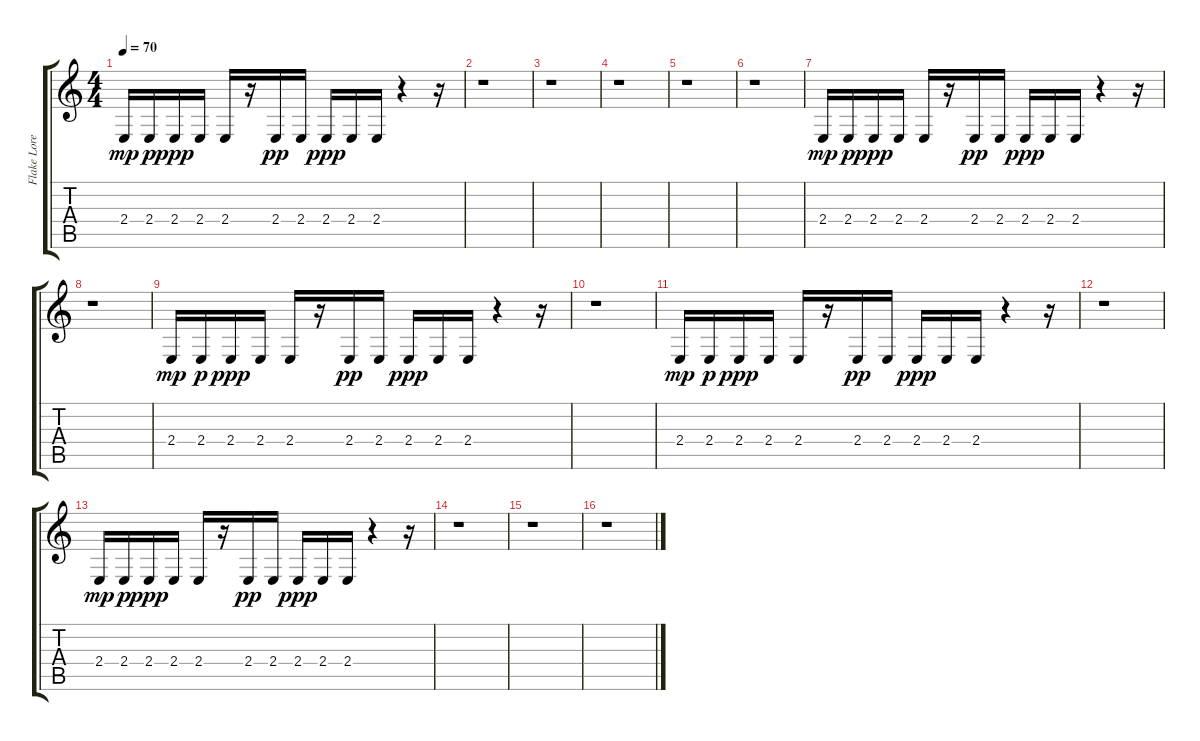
\track ("Flake Lorenz" "Flake Lore") {instrument melodictom}
\staff {score tabs}
\tuning (E4 B3 G3 D3 A2 E2) {hide}
\ts (4 4)
\tempo 70
\clef g2
\ks c
2.4.16{dy mp} 2.4.16{dy p} 2.4.16{dy ppp} 2.4.16 2.4.16 r.16 2.4.16{dy pp} 2.4.16 2.4.16{dy ppp} 2.4.16 2.4.16 r.4 r.16 |
r.1 |
r.1 |
r.1 |
r.1 |
r.1 |
2.4.16{dy mp} 2.4.16{dy p} 2.4.16{dy ppp} 2.4.16 2.4.16 r.16 2.4.16{dy pp} 2.4.16 2.4.16{dy ppp} 2.4.16 2.4.16 r.4 r.16 |
r.1 |
2.4.16{dy mp} 2.4.16{dy p} 2.4.16{dy ppp} 2.4.16 2.4.16 r.16 2.4.16{dy pp} 2.4.16 2.4.16{dy ppp} 2.4.16 2.4.16 r.4 r.16 |
r.1 |
2.4.16{dy mp} 2.4.16{dy p} 2.4.16{dy ppp} 2.4.16 2.4.16 r.16 2.4.16{dy pp} 2.4.16 2.4.16{dy ppp} 2.4.16 2.4.16 r.4 r.16 |
r.1 |
2.4.16{dy mp} 2.4.16{dy p} 2.4.16{dy ppp} 2.4.16 2.4.16 r.16 2.4.16{dy pp} 2.4.16 2.4.16{dy ppp} 2.4.16 2.4.16 r.4 r.16 |
r.1 |
r.1 |
r.1
